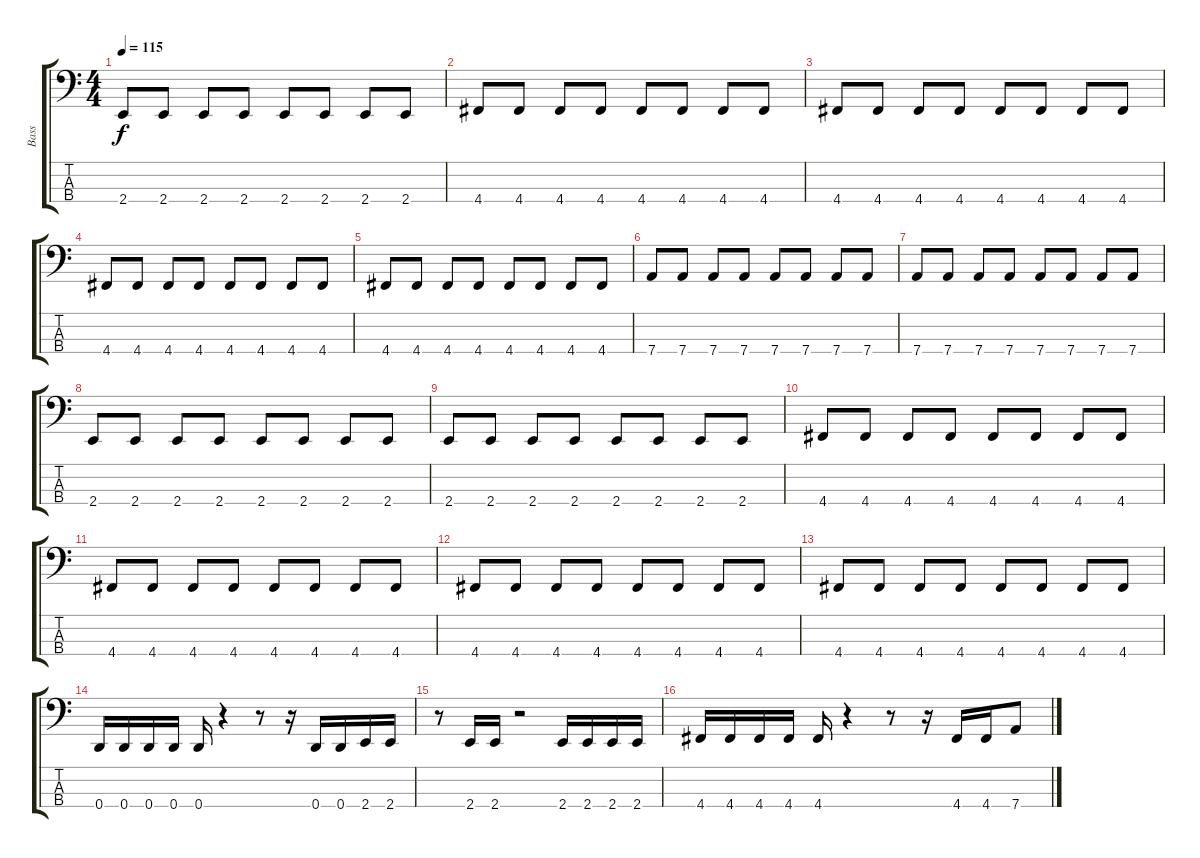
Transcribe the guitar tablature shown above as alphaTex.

\track ("Bass" "Bass") {instrument electricbasspick}
\staff {score tabs}
\tuning (G2 D2 A1 D1) {hide}
\ts (4 4)
\tempo 115
\clef f4
\ks c
2.4.8{dy f} 2.4.8 2.4.8 2.4.8 2.4.8 2.4.8 2.4.8 2.4.8 |
4.4.8 4.4.8 4.4.8 4.4.8 4.4.8 4.4.8 4.4.8 4.4.8 |
4.4.8 4.4.8 4.4.8 4.4.8 4.4.8 4.4.8 4.4.8 4.4.8 |
4.4.8 4.4.8 4.4.8 4.4.8 4.4.8 4.4.8 4.4.8 4.4.8 |
4.4.8 4.4.8 4.4.8 4.4.8 4.4.8 4.4.8 4.4.8 4.4.8 |
7.4.8 7.4.8 7.4.8 7.4.8 7.4.8 7.4.8 7.4.8 7.4.8 |
7.4.8 7.4.8 7.4.8 7.4.8 7.4.8 7.4.8 7.4.8 7.4.8 |
2.4.8 2.4.8 2.4.8 2.4.8 2.4.8 2.4.8 2.4.8 2.4.8 |
2.4.8 2.4.8 2.4.8 2.4.8 2.4.8 2.4.8 2.4.8 2.4.8 |
4.4.8 4.4.8 4.4.8 4.4.8 4.4.8 4.4.8 4.4.8 4.4.8 |
4.4.8 4.4.8 4.4.8 4.4.8 4.4.8 4.4.8 4.4.8 4.4.8 |
4.4.8 4.4.8 4.4.8 4.4.8 4.4.8 4.4.8 4.4.8 4.4.8 |
4.4.8 4.4.8 4.4.8 4.4.8 4.4.8 4.4.8 4.4.8 4.4.8 |
0.4.16 0.4.16 0.4.16 0.4.16 0.4.16 r.4 r.8 r.16 0.4.16 0.4.16 2.4.16 2.4.16 |
r.8 2.4.16 2.4.16 r.2 2.4.16 2.4.16 2.4.16 2.4.16 |
4.4.16 4.4.16 4.4.16 4.4.16 4.4.16 r.4 r.8 r.16 4.4.16 4.4.16 7.4.8
